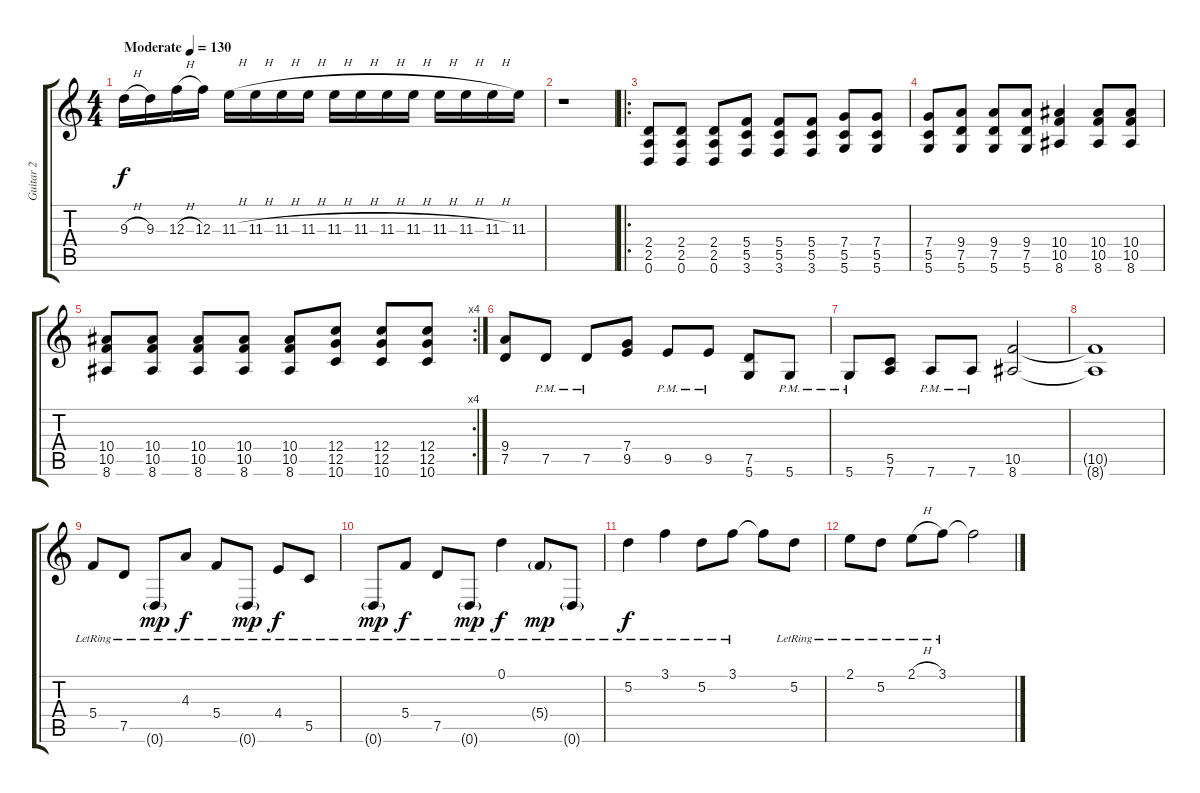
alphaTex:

\track ("Guitar 2" "Guitar 2") {instrument contrabass}
\staff {score tabs}
\tuning (D4 A3 F3 C3 G2 D2) {hide}
\ts (4 4)
\tempo (130 "Moderate")
\clef g2
\ks c
9.3{h}.16{dy f instrument contrabass} 9.3.16 12.3{h}.16 12.3.16 11.3{h}.16 11.3{h}.16 11.3{h}.16{volume 0} 11.3{h}.16 11.3{h}.16 11.3{h}.16 11.3{h}.16 11.3{h}.16 11.3{h}.16 11.3{h}.16 11.3{h}.16 11.3.16 |
r.1 |
\ro
(2.4 2.5 0.6).8{volume 13 instrument distortionguitar} (2.4 2.5 0.6).8 (2.4 2.5 0.6).8 (5.4 5.5 3.6).8 (5.4 5.5 3.6).8 (5.4 5.5 3.6).8 (7.4 5.5 5.6).8 (7.4 5.5 5.6).8 |
(7.4 5.5 5.6).8 (9.4 7.5 5.6).8 (9.4 7.5 5.6).8 (9.4 7.5 5.6).8 (10.4 10.5 8.6).4 (10.4 10.5 8.6).8 (10.4 10.5 8.6).8 |
\rc 4
(10.4 10.5 8.6).8 (10.4 10.5 8.6).8 (10.4 10.5 8.6).8 (10.4 10.5 8.6).8 (10.4 10.5 8.6).8 (12.4 12.5 10.6).8 (12.4 12.5 10.6).8 (12.4 12.5 10.6).8 |
(9.4 7.5).8 7.5{pm}.8 7.5{pm}.8 (7.4 9.5).8 9.5{pm}.8 9.5{pm}.8 (7.5 5.6).8 5.6{pm}.8 |
5.6{pm}.8 (5.5 7.6).8 7.6{pm}.8 7.6{pm}.8 (10.5 8.6).2 |
(10.5{t} 8.6{t}).1 |
5.4{lr}.8{instrument electricguitarclean} 7.5{lr}.8 0.6{g lr}.8{dy mp} 4.3{lr}.8{dy f} 5.4{lr}.8 0.6{g lr}.8{dy mp} 4.4{lr}.8{dy f} 5.5{lr}.8 |
0.6{g lr}.8{dy mp} 5.4{lr}.8{dy f} 7.5{lr}.8 0.6{g lr}.8{dy mp} 0.1{lr}.4{dy f} 5.4{g lr}.8{dy mp} 0.6{g lr}.8 |
5.2{lr}.4{dy f} 3.1{lr}.4 5.2{lr}.8 3.1{lr}.8 3.1{t}.8 5.2{lr}.8 |
2.1{lr}.8 5.2{lr}.8 2.1{h lr}.8 3.1{lr}.8 3.1{t}.2
